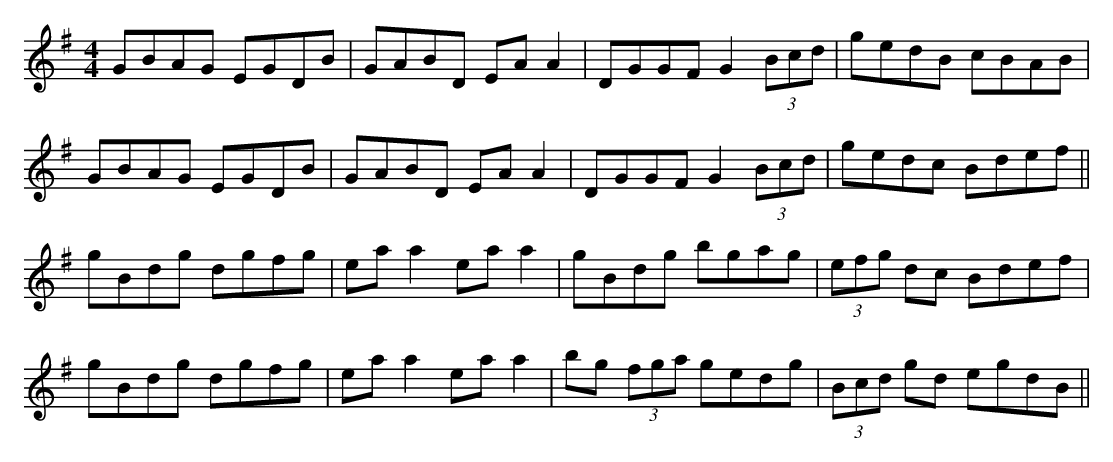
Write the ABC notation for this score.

X:1
M:4/4
K:G
GBAG EGDB|GABD EA A2|DGGF G2 (3Bcd|gedB cBAB|
GBAG EGDB|GABD EA A2|DGGF G2 (3Bcd|gedc Bdef||
gBdg dgfg|ea a2 ea a2|gBdg bgag|(3efg dc Bdef|
gBdg dgfg|ea a2 ea a2|bg (3fga gedg|(3Bcd gd egdB||
